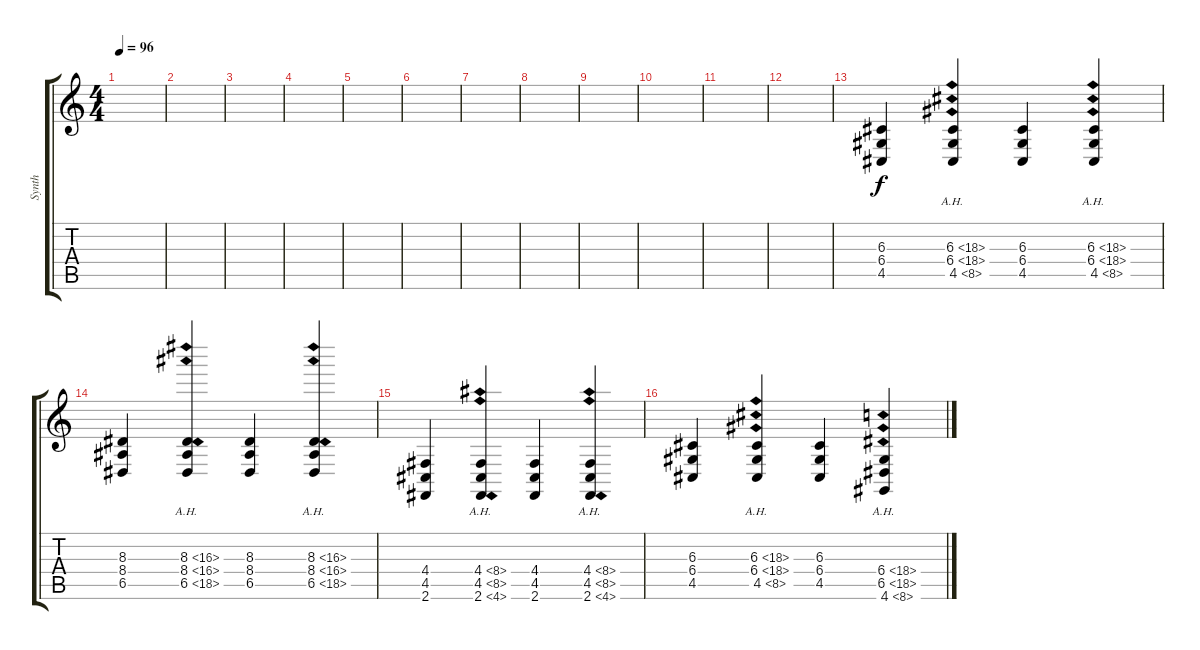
\track ("Synth" "Synth") {instrument lead1square}
\staff {score tabs}
\tuning (E4 B3 G3 D3 A2 E2) {hide}
\ts (4 4)
\tempo 96
\clef g2
\ks c
|
|
|
|
|
|
|
|
|
|
|
|
(6.3 6.4 4.5).4 (6.3{ah 12} 6.4{ah 12} 4.5{ah 4}).4 (6.3 6.4 4.5).4 (6.3{ah 12} 6.4{ah 12} 4.5{ah 4}).4 |
(8.3 8.4 6.5).4 (8.3{ah 8} 8.4{ah 8} 6.5{ah 12}).4 (8.3 8.4 6.5).4 (8.3{ah 8} 8.4{ah 8} 6.5{ah 12}).4 |
(4.4 4.5 2.6).4 (4.4{ah 4} 4.5{ah 4} 2.6{ah 2}).4 (4.4 4.5 2.6).4 (4.4{ah 4} 4.5{ah 4} 2.6{ah 2}).4 |
(6.3 6.4 4.5).4 (6.3{ah 12} 6.4{ah 12} 4.5{ah 4}).4 (6.3 6.4 4.5).4 (6.4{ah 12} 6.5{ah 12} 4.6{ah 4}).4
